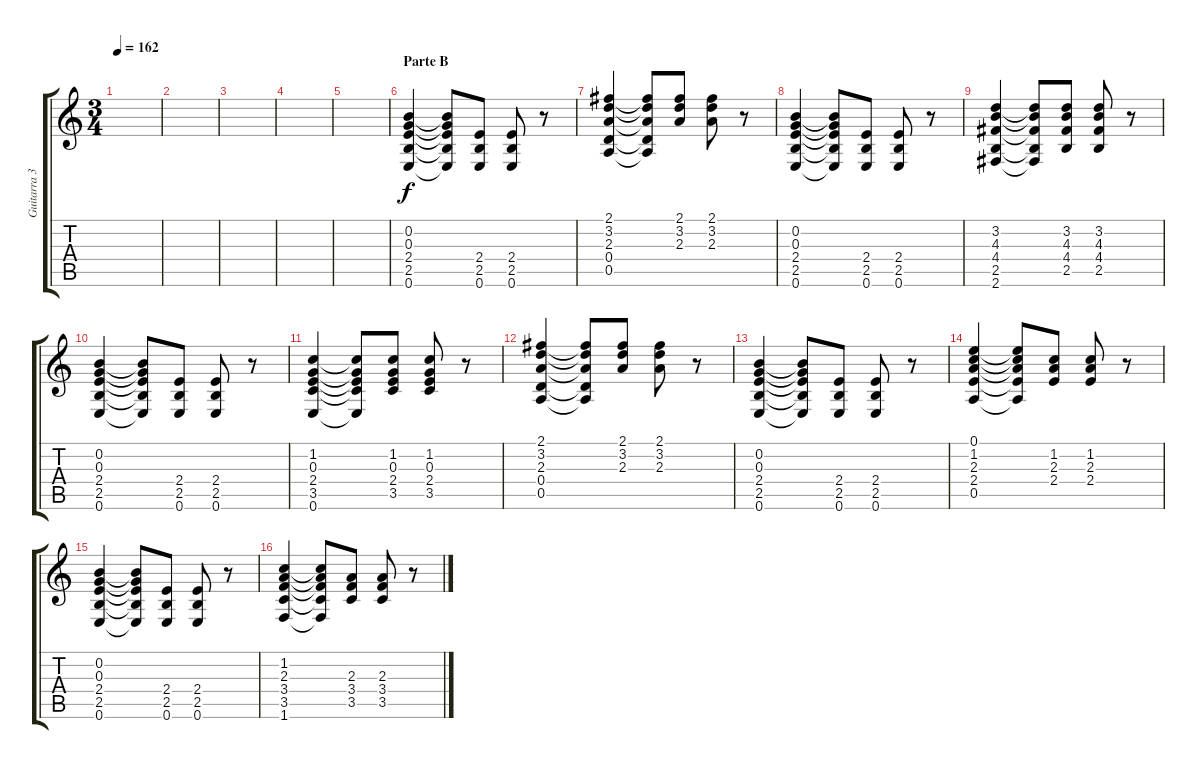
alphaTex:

\track ("Guitarra 3" "Guitarra 3") {instrument acousticguitarsteel}
\staff {score tabs}
\tuning (E4 B3 G3 D3 A2 E2) {hide}
\ts (3 4)
\tempo 162
\clef g2
\ks c
|
|
|
|
|
\section ("" "Parte B")
(0.2 0.3 2.4 2.5 0.6).4{volume 9} (0.2{t} 0.3{t} 2.4{t} 2.5{t} 0.6{t}).8 (2.4 2.5 0.6).8 (2.4 2.5 0.6).8 r.8 |
(2.1 3.2 2.3 0.4 0.5).4 (2.1{t} 3.2{t} 2.3{t} 0.4{t} 0.5{t}).8 (2.1 3.2 2.3).8 (2.1 3.2 2.3).8 r.8 |
(0.2 0.3 2.4 2.5 0.6).4 (0.2{t} 0.3{t} 2.4{t} 2.5{t} 0.6{t}).8 (2.4 2.5 0.6).8 (2.4 2.5 0.6).8 r.8 |
(3.2 4.3 4.4 2.5 2.6).4 (3.2{t} 4.3{t} 4.4{t} 2.5{t} 2.6{t}).8 (3.2 4.3 4.4 2.5).8 (3.2 4.3 4.4 2.5).8 r.8 |
(0.2 0.3 2.4 2.5 0.6).4 (0.2{t} 0.3{t} 2.4{t} 2.5{t} 0.6{t}).8 (2.4 2.5 0.6).8 (2.4 2.5 0.6).8 r.8 |
(1.2 0.3 2.4 3.5 0.6).4 (1.2{t} 0.3{t} 2.4{t} 3.5{t} 0.6{t}).8 (1.2 0.3 2.4 3.5).8 (1.2 0.3 2.4 3.5).8 r.8 |
(2.1 3.2 2.3 0.4 0.5).4 (2.1{t} 3.2{t} 2.3{t} 0.4{t} 0.5{t}).8 (2.1 3.2 2.3).8 (2.1 3.2 2.3).8 r.8 |
(0.2 0.3 2.4 2.5 0.6).4 (0.2{t} 0.3{t} 2.4{t} 2.5{t} 0.6{t}).8 (2.4 2.5 0.6).8 (2.4 2.5 0.6).8 r.8 |
(0.1 1.2 2.3 2.4 0.5).4 (0.1{t} 1.2{t} 2.3{t} 2.4{t} 0.5{t}).8 (1.2 2.3 2.4).8 (1.2 2.3 2.4).8 r.8 |
(0.2 0.3 2.4 2.5 0.6).4 (0.2{t} 0.3{t} 2.4{t} 2.5{t} 0.6{t}).8 (2.4 2.5 0.6).8 (2.4 2.5 0.6).8 r.8 |
(1.2 2.3 3.4 3.5 1.6).4 (1.2{t} 2.3{t} 3.4{t} 3.5{t} 1.6{t}).8 (2.3 3.4 3.5).8 (2.3 3.4 3.5).8 r.8
